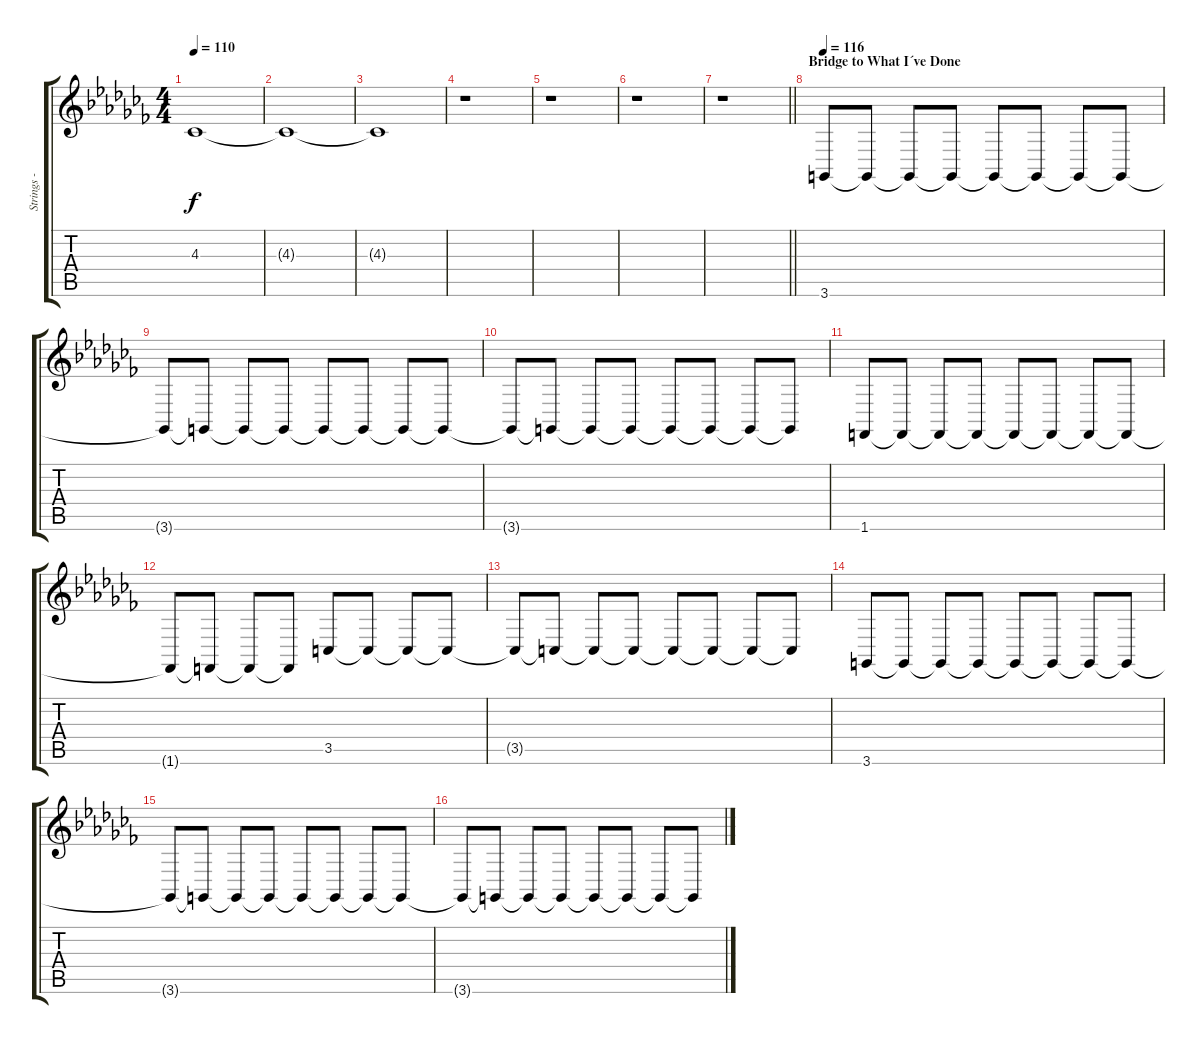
\track ("Strings - Arranged by David Campbell, Mi" "Strings - ") {instrument stringensemble1}
\staff {score tabs}
\tuning (E4 B3 G3 D3 A2 E2) {hide}
\ts (4 4)
\tempo 110
\clef g2
\ks abminor
4.3{t}.1{dy f} |
4.3{t}.1 |
4.3{t}.1 |
r.1 |
r.1 |
r.1 |
\barLineRight lightlight
r.1 |
\section ("" "Bridge to What I´ve Done")
\tempo 116
3.6.8{volume 13 instrument pad2warm} 3.6{t}.8 3.6{t}.8 3.6{t}.8 3.6{t}.8 3.6{t}.8 3.6{t}.8 3.6{t}.8 |
3.6{t}.8 3.6{t}.8 3.6{t}.8 3.6{t}.8 3.6{t}.8 3.6{t}.8 3.6{t}.8 3.6{t}.8 |
3.6{t}.8 3.6{t}.8 3.6{t}.8 3.6{t}.8 3.6{t}.8 3.6{t}.8 3.6{t}.8 3.6{t}.8 |
1.6.8 1.6{t}.8 1.6{t}.8 1.6{t}.8 1.6{t}.8 1.6{t}.8 1.6{t}.8 1.6{t}.8 |
1.6{t}.8 1.6{t}.8 1.6{t}.8 1.6{t}.8 3.5.8 3.5{t}.8 3.5{t}.8 3.5{t}.8 |
3.5{t}.8 3.5{t}.8 3.5{t}.8 3.5{t}.8 3.5{t}.8 3.5{t}.8 3.5{t}.8 3.5{t}.8 |
3.6.8 3.6{t}.8 3.6{t}.8 3.6{t}.8 3.6{t}.8 3.6{t}.8 3.6{t}.8 3.6{t}.8 |
3.6{t}.8 3.6{t}.8 3.6{t}.8 3.6{t}.8 3.6{t}.8 3.6{t}.8 3.6{t}.8 3.6{t}.8 |
3.6{t}.8 3.6{t}.8 3.6{t}.8 3.6{t}.8 3.6{t}.8 3.6{t}.8 3.6{t}.8 3.6{t}.8
